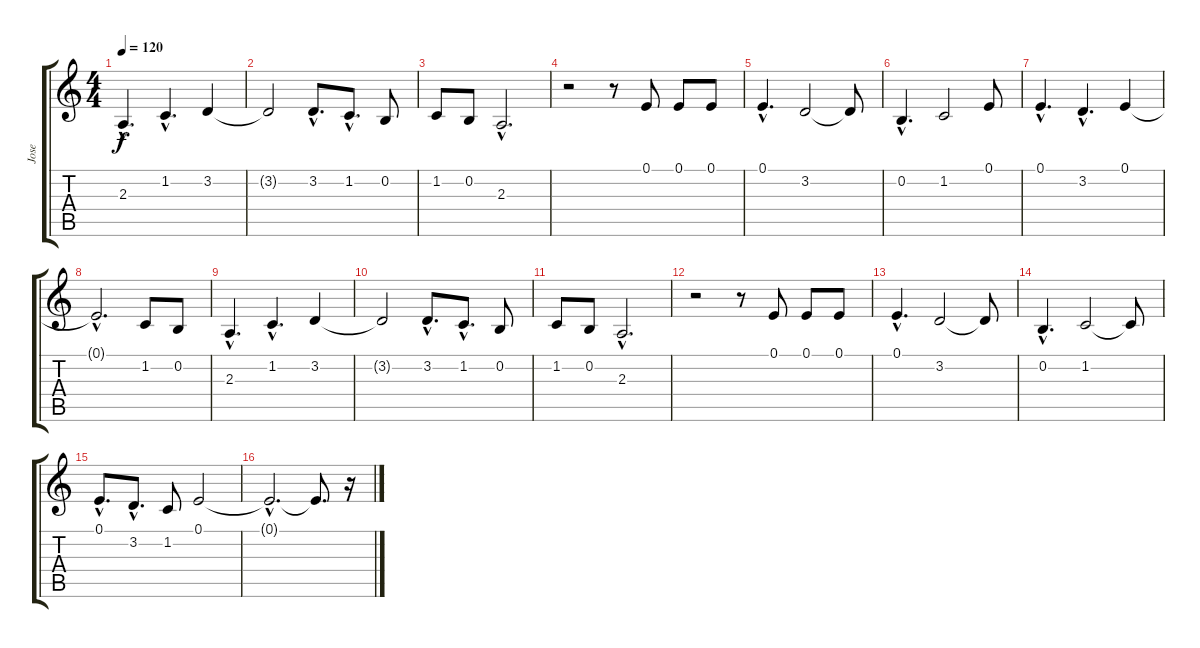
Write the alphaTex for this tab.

\track ("Jose" "Jose") {instrument altosax}
\staff {score tabs}
\tuning (E4 B3 G3 D3 A2 E2) {hide}
\ts (4 4)
\tempo 120
\clef g2
\ks c
2.3{hac}.4{d dy f} 1.2{hac}.4{d} 3.2.4 |
3.2{t}.2 3.2{hac}.8{d} 1.2{hac}.8{d} 0.2.8 |
1.2.8 0.2.8 2.3{hac}.2{d} |
r.2 r.8 0.1.8 0.1.8 0.1.8 |
0.1{hac}.4{d} 3.2.2 3.2{t}.8 |
0.2{hac}.4{d} 1.2.2 0.1.8 |
0.1{hac}.4{d} 3.2{hac}.4{d} 0.1.4 |
0.1{hac t}.2{d} 1.2.8 0.2.8 |
2.3{hac}.4{d} 1.2{hac}.4{d} 3.2.4 |
3.2{t}.2 3.2{hac}.8{d} 1.2{hac}.8{d} 0.2.8 |
1.2.8 0.2.8 2.3{hac}.2{d} |
r.2 r.8 0.1.8 0.1.8 0.1.8 |
0.1{hac}.4{d} 3.2.2 3.2{t}.8 |
0.2{hac}.4{d} 1.2.2 1.2{t}.8 |
0.1{hac}.8{d} 3.2{hac}.8{d} 1.2.8 0.1.2 |
0.1{hac t}.2{d} 0.1{t}.8{d} r.16
